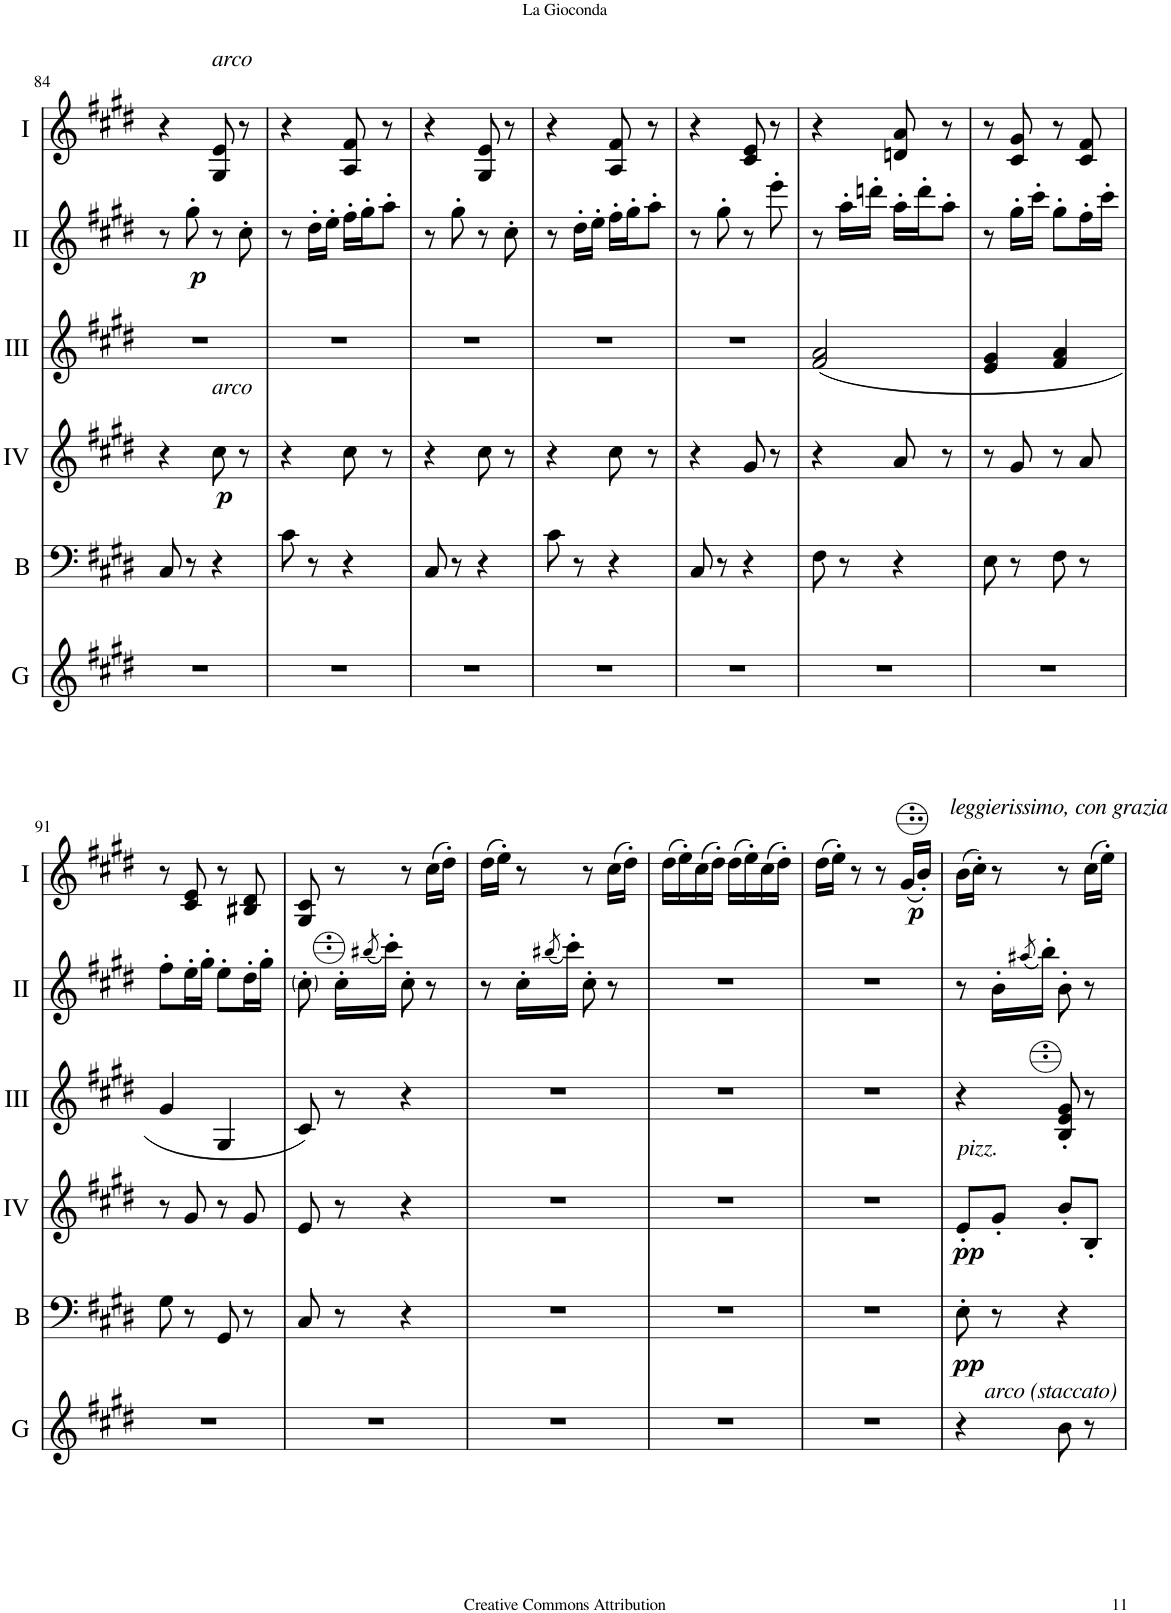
**kern	**kern	**dynam	**kern	**dynam	**kern	**kern	**dynam	**kern	**dynam
*part6	*part5	*part5	*part4	*part4	*part3	*part2	*part2	*part1	*part1
*staff6	*staff5	*staff5	*staff4	*staff4	*staff3	*staff2	*staff2	*staff1	*staff1
*I"Glock.	*I"Bass	*	*I"Acc. 4	*	*I"Acc. 3	*I"Acc. 2	*	*I"Acc. 1	*
*I'G	*I'B	*	*	*	*	*	*	*	*
!!LO:PB:g=z
*clefG2	*clefF4	*	*clefG2	*	*clefG2	*clefG2	*	*clefG2	*
*Trd-14c-24	*Trd7c12	*	*Trd7c12	*	*	*	*	*	*
*k[f#c#g#d#]	*k[f#c#g#d#]	*	*k[f#c#g#d#]	*	*k[f#c#g#d#]	*k[f#c#g#d#]	*	*k[f#c#g#d#]	*
*M2/4	*M2/4	*	*M2/4	*	*M2/4	*M2/4	*	*M2/4	*
=84	=84	=84	=84	=84	=84	=84	=84	=84	=84
2r	8C#/	.	4r	.	2r	8r	.	4r	.
!	!	!	!	!	!	!	!LO:DY:b	!	!
.	8r	.	.	.	.	8gg#'\	p	.	.
!	!	!	!	!	!	!	!	!LO:TX:a:i:t=arco	!
!	!	!	!LO:TX:a:i:t=arco	!	!	!	!	!	!
!	!	!	!	!LO:DY:b	!	!	!	!	!
.	4r	.	8cc#\	p	.	8r	.	8G#/ 8e/	.
.	.	.	8r	.	.	8cc#'\	.	8r	.
=85	=85	=85	=85	=85	=85	=85	=85	=85	=85
2r	8c#\	.	4r	.	2r	8r	.	4r	.
.	8r	.	.	.	.	16dd#'\LL	.	.	.
.	.	.	.	.	.	16ee'\JJ	.	.	.
.	4r	.	8cc#\	.	.	16ff#'\LL	.	8A/ 8f#/	.
.	.	.	.	.	.	16gg#'\J	.	.	.
.	.	.	8r	.	.	8aa'\J	.	8r	.
=86	=86	=86	=86	=86	=86	=86	=86	=86	=86
2r	8C#/	.	4r	.	2r	8r	.	4r	.
.	8r	.	.	.	.	8gg#'\	.	.	.
.	4r	.	8cc#\	.	.	8r	.	8G#/ 8e/	.
.	.	.	8r	.	.	8cc#'\	.	8r	.
=87	=87	=87	=87	=87	=87	=87	=87	=87	=87
2r	8c#\	.	4r	.	2r	8r	.	4r	.
.	8r	.	.	.	.	16dd#'\LL	.	.	.
.	.	.	.	.	.	16ee'\JJ	.	.	.
.	4r	.	8cc#\	.	.	16ff#'\LL	.	8A/ 8f#/	.
.	.	.	.	.	.	16gg#'\J	.	.	.
.	.	.	8r	.	.	8aa'\J	.	8r	.
=88	=88	=88	=88	=88	=88	=88	=88	=88	=88
2r	8C#/	.	4r	.	2r	8r	.	4r	.
.	8r	.	.	.	.	8gg#'\	.	.	.
.	4r	.	8g#/	.	.	8r	.	8c#/ 8e/	.
.	.	.	8r	.	.	8eee'\	.	8r	.
=89	=89	=89	=89	=89	=89	=89	=89	=89	=89
2r	8F#\	.	4r	.	(2F#/ 2A/	8r	.	4r	.
.	8r	.	.	.	.	16aa'\LL	.	.	.
.	.	.	.	.	.	16dddn'\JJ	.	.	.
.	4r	.	8a/	.	.	16aa'\LL	.	8dn/ 8a/	.
.	.	.	.	.	.	16ddd'\J	.	.	.
.	.	.	8r	.	.	8aa'\J	.	8r	.
=90	=90	=90	=90	=90	=90	=90	=90	=90	=90
2r	8E\	.	8r	.	4E/ 4G#/	8r	.	8r	.
.	8r	.	8g#/	.	.	16gg#'\LL	.	8c#/ 8g#/	.
.	.	.	.	.	.	16ccc#'\JJ	.	.	.
.	8F#\	.	8r	.	4F#/ 4A/	8gg#'\L	.	8r	.
.	8r	.	8a/	.	.	16ff#'\L	.	8c#/ 8f#/	.
.	.	.	.	.	.	16ccc#'\JJ	.	.	.
!!LO:LB:g=z
=91	=91	=91	=91	=91	=91	=91	=91	=91	=91
2r	8G#\	.	8r	.	4G#/	8ff#'\L	.	8r	.
.	8r	.	8g#/	.	.	16ee'\L	.	8c#/ 8e/	.
.	.	.	.	.	.	16gg#'\JJ	.	.	.
.	8GG#/	.	8r	.	4GG#/	8ee'\L	.	8r	.
.	8r	.	8g#/	.	.	16dd#'\L	.	8B#X/ 8d#/	.
.	.	.	.	.	.	16gg#'\JJ	.	.	.
=92	=92	=92	=92	=92	=92	=92	=92	=92	=92
2r	8C#/	.	8e/	.	8C#/)	8cc#'\	.	8G#/ 8c#/	.
.	8r	.	8r	.	8r	16cc#'\LL	.	8r	.
.	.	.	.	.	.	(8qbb#X/	.	.	.
.	.	.	.	.	.	16ccc#'\JJ)	.	.	.
.	4r	.	4r	.	4r	8cc#'\	.	8r	.
.	.	.	.	.	.	8r	.	(16cc#\LL	.
.	.	.	.	.	.	.	.	16dd#'\JJ)	.
=93	=93	=93	=93	=93	=93	=93	=93	=93	=93
2r	2r	.	2r	.	2r	8r	.	(16dd#\LL	.
.	.	.	.	.	.	.	.	16ee'\JJ)	.
.	.	.	.	.	.	16cc#'\LL	.	8r	.
.	.	.	.	.	.	(8qbb#X/	.	.	.
.	.	.	.	.	.	16ccc#'\JJ)	.	.	.
.	.	.	.	.	.	8cc#'\	.	8r	.
.	.	.	.	.	.	8r	.	(16cc#\LL	.
.	.	.	.	.	.	.	.	16dd#'\JJ)	.
=94	=94	=94	=94	=94	=94	=94	=94	=94	=94
2r	2r	.	2r	.	2r	2r	.	(16dd#\LL	.
.	.	.	.	.	.	.	.	16ee'\)	.
.	.	.	.	.	.	.	.	(16cc#\	.
.	.	.	.	.	.	.	.	16dd#'\JJ)	.
.	.	.	.	.	.	.	.	(16dd#\LL	.
.	.	.	.	.	.	.	.	16ee'\)	.
.	.	.	.	.	.	.	.	(16cc#\	.
.	.	.	.	.	.	.	.	16dd#'\JJ)	.
=95	=95	=95	=95	=95	=95	=95	=95	=95	=95
2r	2r	.	2r	.	2r	2r	.	(16dd#\LL	.
.	.	.	.	.	.	.	.	16ee'\JJ)	.
.	.	.	.	.	.	.	.	8r	.
.	.	.	.	.	.	.	.	8r	.
!	!	!	!	!	!	!	!	!	!LO:DY:b
.	.	.	.	.	.	.	.	(16g#/LL	p
.	.	.	.	.	.	.	.	16b'/JJ)	.
=96	=96	=96	=96	=96	=96	=96	=96	=96	=96
!	!	!	!	!	!	!	!	!LO:TX:a:i:t=leggierissimo, con grazia	!
!	!	!	!LO:TX:a:i:t=pizz.	!	!	!	!	!	!
!	!LO:TX:b:i:t=arco (staccato)	!	!	!	!	!	!	!	!
!	!	!LO:DY:b	!	!LO:DY:b	!	!	!	!	!
4r	8E'\	pp	8e'/L	pp	4r	8r	.	(16b\LL	.
.	.	.	.	.	.	.	.	16cc#'\JJ)	.
.	8r	.	8g#'/J	.	.	16b'\LL	.	8r	.
.	.	.	.	.	.	(8qaa#X/	.	.	.
.	.	.	.	.	.	16bb'\JJ)	.	.	.
8b\	4r	.	8b'/L	.	8B/' 8e/' 8g#/'	8b'\	.	8r	.
8r	.	.	8B'/J	.	8r	8r	.	(16cc#\LL	.
.	.	.	.	.	.	.	.	16ee'\JJ)	.
=	=	=	=	=	=	=	=	=	=
*-	*-	*-	*-	*-	*-	*-	*-	*-	*-
